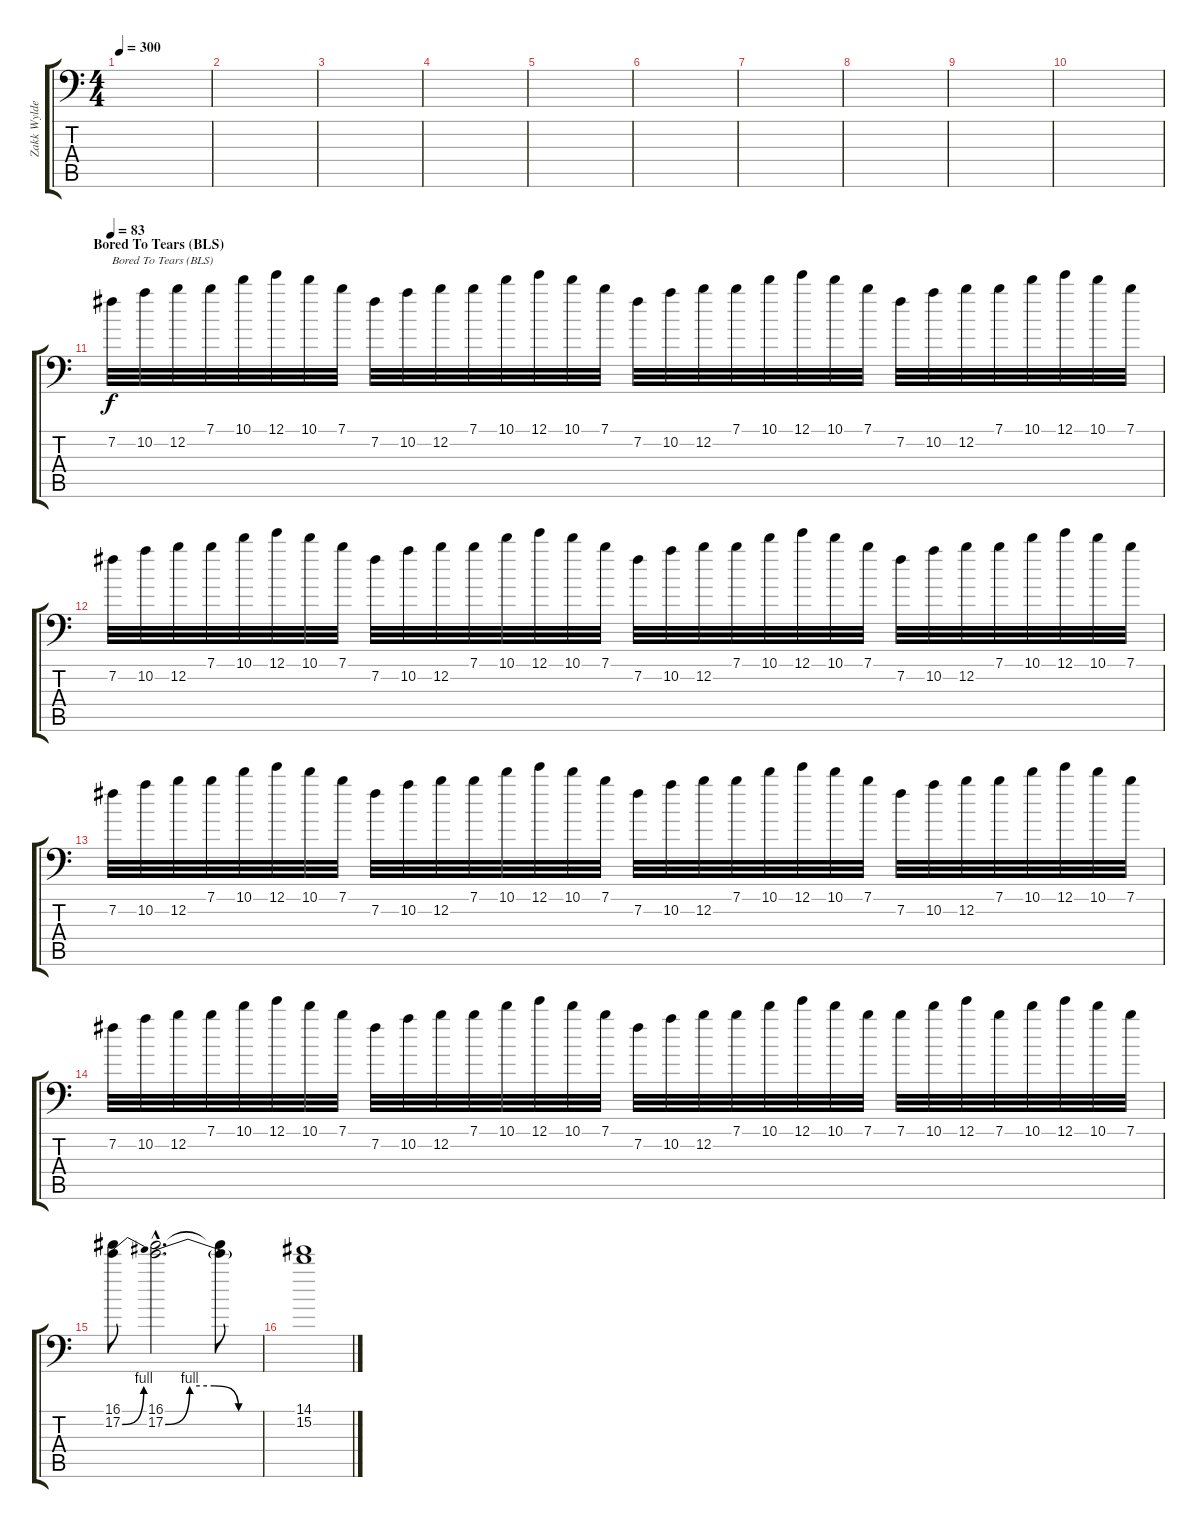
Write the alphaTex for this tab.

\track ("Zakk Wylde" "Zakk Wylde") {instrument overdrivenguitar}
\staff {score tabs}
\tuning (E4 B3 G3 D3 A2 A1) {hide}
\ts (4 4)
\tempo 300
\clef f4
\ks c
|
|
|
|
|
|
|
|
|
|
\section ("" "Bored To Tears (BLS)")
\tempo 83
7.2.32{txt "Bored To Tears (BLS)" instrument overdrivenguitar} 10.2.32 12.2.32 7.1.32 10.1.32 12.1.32 10.1.32 7.1.32 7.2.32 10.2.32 12.2.32 7.1.32 10.1.32 12.1.32 10.1.32 7.1.32 7.2.32 10.2.32 12.2.32 7.1.32 10.1.32 12.1.32 10.1.32 7.1.32 7.2.32 10.2.32 12.2.32 7.1.32 10.1.32 12.1.32 10.1.32 7.1.32 |
7.2.32 10.2.32 12.2.32 7.1.32 10.1.32 12.1.32 10.1.32 7.1.32 7.2.32 10.2.32 12.2.32 7.1.32 10.1.32 12.1.32 10.1.32 7.1.32 7.2.32 10.2.32 12.2.32 7.1.32 10.1.32 12.1.32 10.1.32 7.1.32 7.2.32 10.2.32 12.2.32 7.1.32 10.1.32 12.1.32 10.1.32 7.1.32 |
7.2.32 10.2.32 12.2.32 7.1.32 10.1.32 12.1.32 10.1.32 7.1.32 7.2.32 10.2.32 12.2.32 7.1.32 10.1.32 12.1.32 10.1.32 7.1.32 7.2.32 10.2.32 12.2.32 7.1.32 10.1.32 12.1.32 10.1.32 7.1.32 7.2.32 10.2.32 12.2.32 7.1.32 10.1.32 12.1.32 10.1.32 7.1.32 |
7.2.32 10.2.32 12.2.32 7.1.32 10.1.32 12.1.32 10.1.32 7.1.32 7.2.32 10.2.32 12.2.32 7.1.32 10.1.32 12.1.32 10.1.32 7.1.32 7.2.32 10.2.32 12.2.32 7.1.32 10.1.32 12.1.32 10.1.32 7.1.32 7.1.32 10.1.32 12.1.32 7.1.32 10.1.32 12.1.32 10.1.32 7.1.32 |
(16.1 17.2{be (bend 0 0 60 4)}).8 (16.1{hac} 17.2{be (custom 0 0 15 4 30 4 45 0 60 0) hac}).2{d} (16.1{t} 17.2{t}).8 |
(14.1 15.2).1
